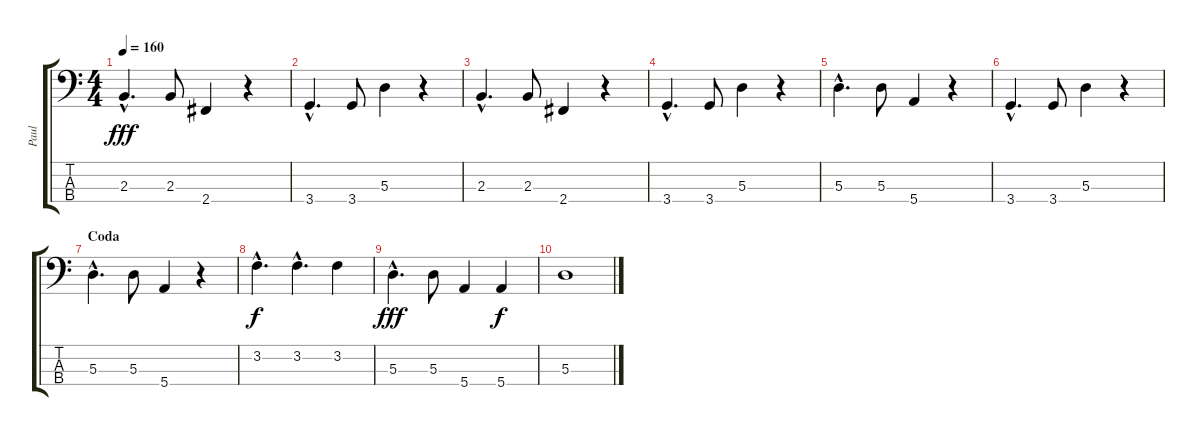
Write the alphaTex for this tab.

\track ("Paul" "Paul") {instrument slapbass2}
\staff {score tabs}
\tuning (G2 D2 A1 E1) {hide}
\ts (4 4)
\tempo 160
\clef f4
\ks c
2.3{hac}.4{d dy fff} 2.3.8 2.4.4 r.4 |
3.4{hac}.4{d} 3.4.8 5.3.4 r.4 |
2.3{hac}.4{d} 2.3.8 2.4.4 r.4 |
3.4{hac}.4{d} 3.4.8 5.3.4 r.4 |
5.3{hac}.4{d} 5.3.8 5.4.4 r.4 |
3.4{hac}.4{d} 3.4.8 5.3.4 r.4 |
\section ("" "Coda")
5.3{hac}.4{d} 5.3.8 5.4.4 r.4 |
3.2{hac}.4{d dy f} 3.2{hac}.4{d} 3.2.4 |
5.3{hac}.4{d dy fff} 5.3.8 5.4.4 5.4.4{dy f} |
5.3.1
